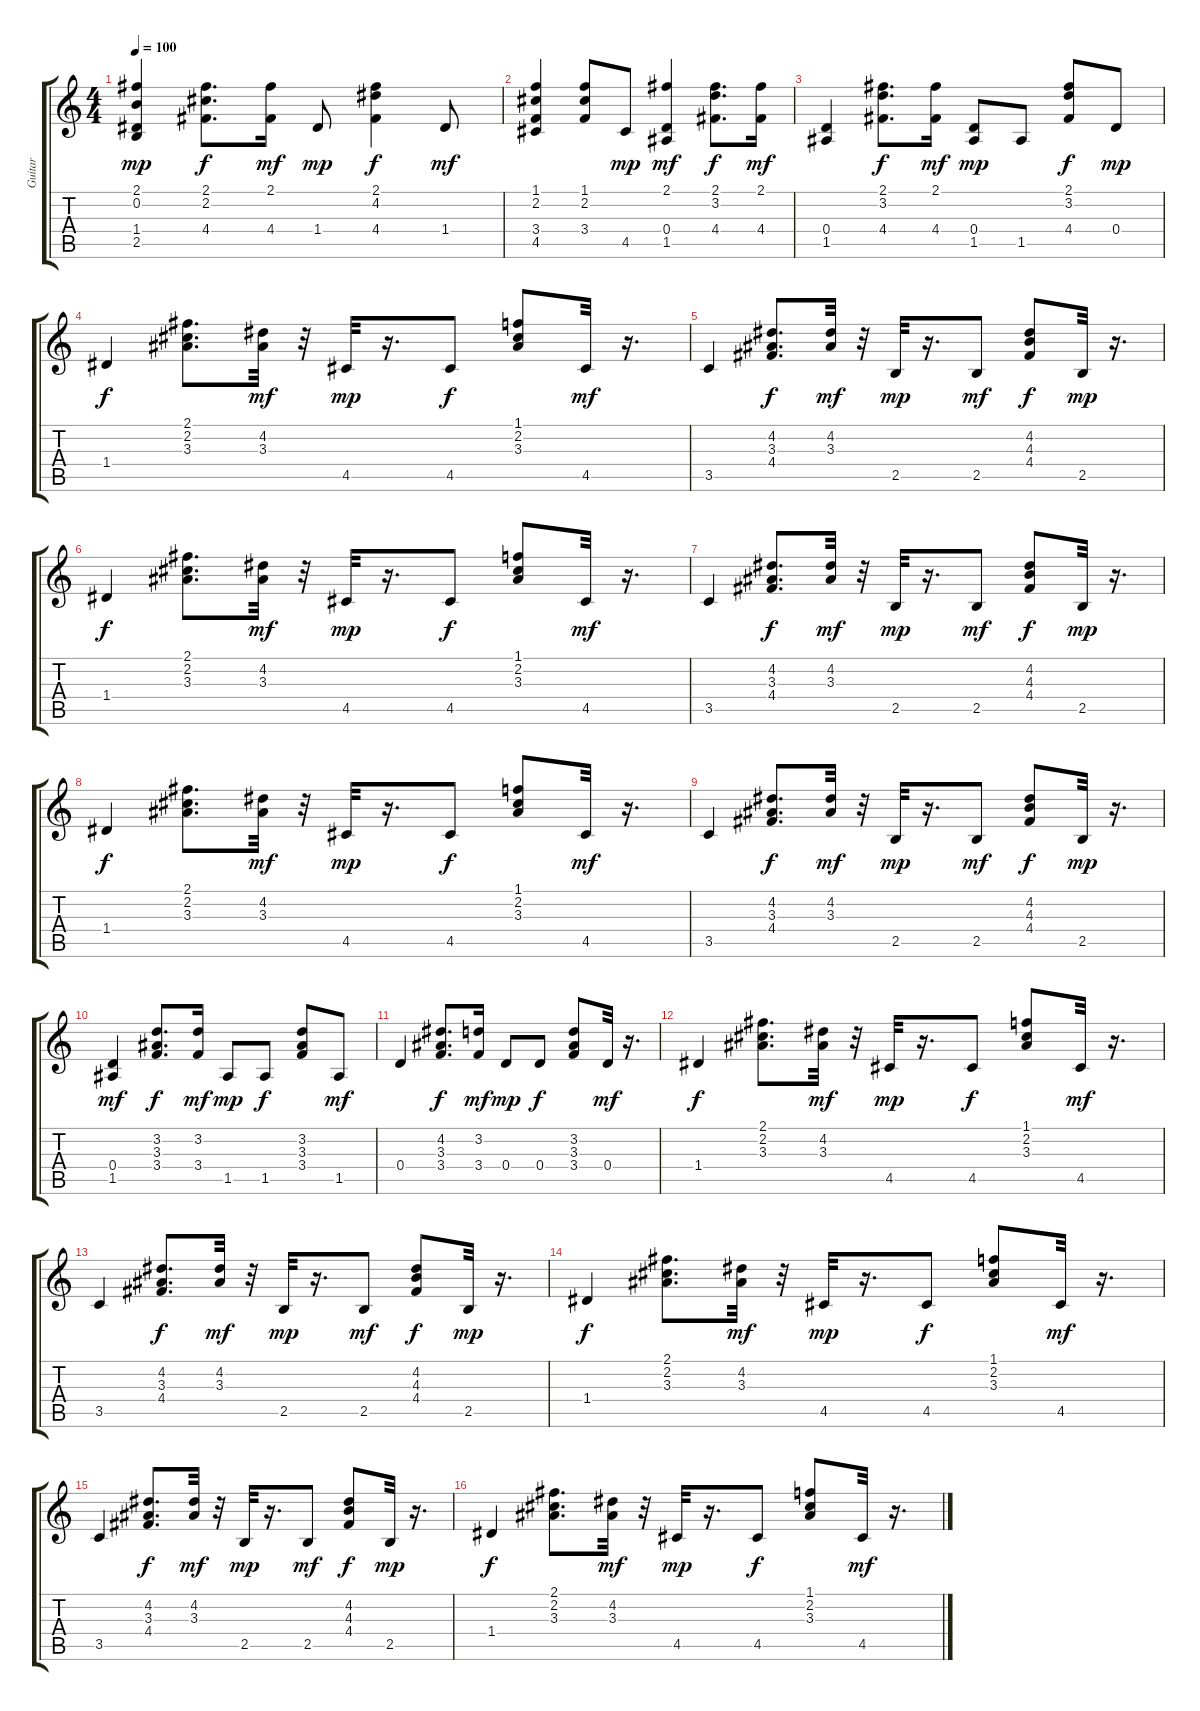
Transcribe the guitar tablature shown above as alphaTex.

\track ("Guitar" "Guitar") {instrument acousticguitarnylon}
\staff {score tabs}
\tuning (E4 B3 G3 D3 A2 E2) {hide}
\ts (4 4)
\tempo 100
\clef g2
\ks c
(2.1 0.2 1.4 2.5).4{dy mp} (2.1 2.2 4.4).8{d dy f} (2.1 4.4).16{dy mf} 1.4.8{dy mp} (2.1 4.2 4.4).4{dy f} 1.4.8{dy mf} |
(1.1 2.2 3.4 4.5).4 (1.1 2.2 3.4).8 4.5.8{dy mp} (2.1 0.4 1.5).4{dy mf} (2.1 3.2 4.4).8{d dy f} (2.1 4.4).16{dy mf} |
(0.4 1.5).4 (2.1 3.2 4.4).8{d dy f} (2.1 4.4).16{dy mf} (0.4 1.5).8{dy mp} 1.5.8 (2.1 3.2 4.4).8{dy f} 0.4.8{dy mp} |
1.4.4{dy f} (2.1 2.2 3.3).8{d} (4.2 3.3).32{dy mf} r.32 4.5.32{dy mp} r.16{d} 4.5.8{dy f} (1.1 2.2 3.3).8 4.5.32{dy mf} r.16{d} |
3.5.4 (4.2 3.3 4.4).8{d dy f} (4.2 3.3).32{dy mf} r.32 2.5.32{dy mp} r.16{d} 2.5.8{dy mf} (4.2 4.3 4.4).8{dy f} 2.5.32{dy mp} r.16{d} |
1.4.4{dy f} (2.1 2.2 3.3).8{d} (4.2 3.3).32{dy mf} r.32 4.5.32{dy mp} r.16{d} 4.5.8{dy f} (1.1 2.2 3.3).8 4.5.32{dy mf} r.16{d} |
3.5.4 (4.2 3.3 4.4).8{d dy f} (4.2 3.3).32{dy mf} r.32 2.5.32{dy mp} r.16{d} 2.5.8{dy mf} (4.2 4.3 4.4).8{dy f} 2.5.32{dy mp} r.16{d} |
1.4.4{dy f} (2.1 2.2 3.3).8{d} (4.2 3.3).32{dy mf} r.32 4.5.32{dy mp} r.16{d} 4.5.8{dy f} (1.1 2.2 3.3).8 4.5.32{dy mf} r.16{d} |
3.5.4 (4.2 3.3 4.4).8{d dy f} (4.2 3.3).32{dy mf} r.32 2.5.32{dy mp} r.16{d} 2.5.8{dy mf} (4.2 4.3 4.4).8{dy f} 2.5.32{dy mp} r.16{d} |
(0.4 1.5).4{dy mf} (3.2 3.3 3.4).8{d dy f} (3.2 3.4).16{dy mf} 1.5.8{dy mp} 1.5.8{dy f} (3.2 3.3 3.4).8 1.5.8{dy mf} |
0.4.4 (4.2 3.3 3.4).8{d dy f} (3.2 3.4).16{dy mf} 0.4.8{dy mp} 0.4.8{dy f} (3.2 3.3 3.4).8 0.4.32{dy mf} r.16{d} |
1.4.4{dy f} (2.1 2.2 3.3).8{d} (4.2 3.3).32{dy mf} r.32 4.5.32{dy mp} r.16{d} 4.5.8{dy f} (1.1 2.2 3.3).8 4.5.32{dy mf} r.16{d} |
3.5.4 (4.2 3.3 4.4).8{d dy f} (4.2 3.3).32{dy mf} r.32 2.5.32{dy mp} r.16{d} 2.5.8{dy mf} (4.2 4.3 4.4).8{dy f} 2.5.32{dy mp} r.16{d} |
1.4.4{dy f} (2.1 2.2 3.3).8{d} (4.2 3.3).32{dy mf} r.32 4.5.32{dy mp} r.16{d} 4.5.8{dy f} (1.1 2.2 3.3).8 4.5.32{dy mf} r.16{d} |
3.5.4 (4.2 3.3 4.4).8{d dy f} (4.2 3.3).32{dy mf} r.32 2.5.32{dy mp} r.16{d} 2.5.8{dy mf} (4.2 4.3 4.4).8{dy f} 2.5.32{dy mp} r.16{d} |
1.4.4{dy f} (2.1 2.2 3.3).8{d} (4.2 3.3).32{dy mf} r.32 4.5.32{dy mp} r.16{d} 4.5.8{dy f} (1.1 2.2 3.3).8 4.5.32{dy mf} r.16{d}
